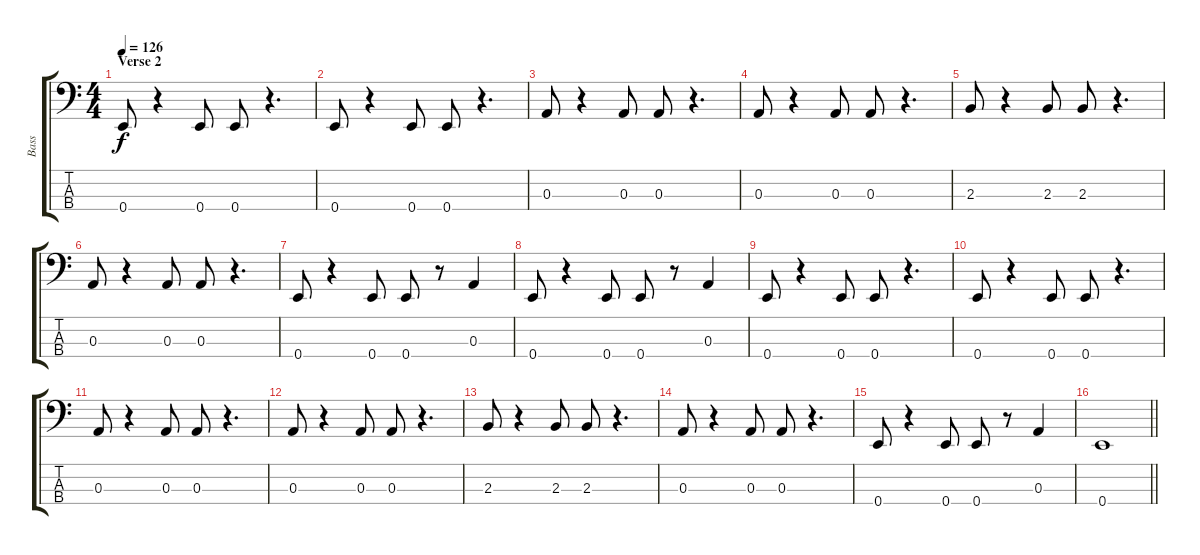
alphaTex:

\track ("Bass" "Bass") {instrument electricbassfinger}
\staff {score tabs}
\tuning (G2 D2 A1 E1) {hide}
\ts (4 4)
\section ("" "Verse 2")
\tempo 126
\clef f4
\ks c
0.4.8{dy f} r.4 0.4.8 0.4.8 r.4{d} |
0.4.8 r.4 0.4.8 0.4.8 r.4{d} |
0.3.8 r.4 0.3.8 0.3.8 r.4{d} |
0.3.8 r.4 0.3.8 0.3.8 r.4{d} |
2.3.8 r.4 2.3.8 2.3.8 r.4{d} |
0.3.8 r.4 0.3.8 0.3.8 r.4{d} |
0.4.8 r.4 0.4.8 0.4.8 r.8 0.3.4 |
0.4.8 r.4 0.4.8 0.4.8 r.8 0.3.4 |
0.4.8 r.4 0.4.8 0.4.8 r.4{d} |
0.4.8 r.4 0.4.8 0.4.8 r.4{d} |
0.3.8 r.4 0.3.8 0.3.8 r.4{d} |
0.3.8 r.4 0.3.8 0.3.8 r.4{d} |
2.3.8 r.4 2.3.8 2.3.8 r.4{d} |
0.3.8 r.4 0.3.8 0.3.8 r.4{d} |
0.4.8 r.4 0.4.8 0.4.8 r.8 0.3.4 |
\barLineRight lightlight
0.4.1
